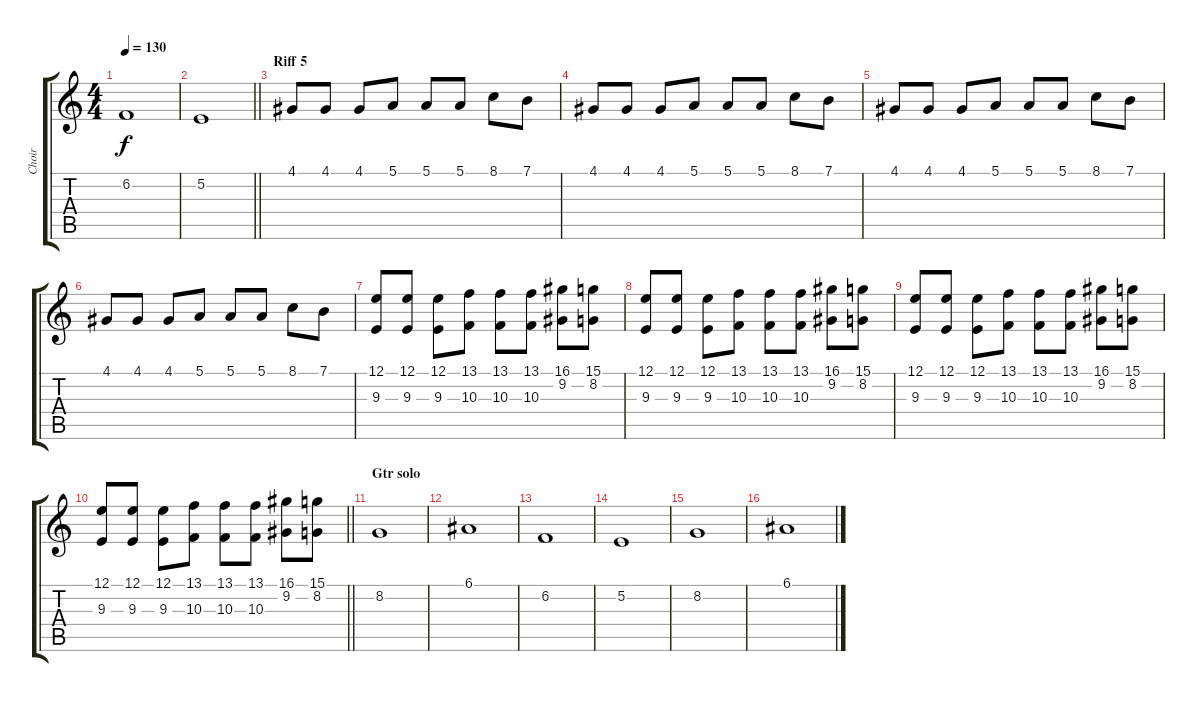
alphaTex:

\track ("Choir" "Choir") {instrument choiraahs}
\staff {score tabs}
\tuning (E4 B3 G3 D3 A2 E2) {hide}
\ts (4 4)
\tempo 130
\clef g2
\ks c
6.2.1{dy f} |
\barLineRight lightlight
5.2.1 |
\section ("" "Riff 5")
4.1.8 4.1.8 4.1.8 5.1.8 5.1.8 5.1.8 8.1.8 7.1.8 |
4.1.8 4.1.8 4.1.8 5.1.8 5.1.8 5.1.8 8.1.8 7.1.8 |
4.1.8 4.1.8 4.1.8 5.1.8 5.1.8 5.1.8 8.1.8 7.1.8 |
4.1.8 4.1.8 4.1.8 5.1.8 5.1.8 5.1.8 8.1.8 7.1.8 |
(12.1 9.3).8 (12.1 9.3).8 (12.1 9.3).8 (13.1 10.3).8 (13.1 10.3).8 (13.1 10.3).8 (16.1 9.2).8 (15.1 8.2).8 |
(12.1 9.3).8 (12.1 9.3).8 (12.1 9.3).8 (13.1 10.3).8 (13.1 10.3).8 (13.1 10.3).8 (16.1 9.2).8 (15.1 8.2).8 |
(12.1 9.3).8 (12.1 9.3).8 (12.1 9.3).8 (13.1 10.3).8 (13.1 10.3).8 (13.1 10.3).8 (16.1 9.2).8 (15.1 8.2).8 |
\barLineRight lightlight
(12.1 9.3).8 (12.1 9.3).8 (12.1 9.3).8 (13.1 10.3).8 (13.1 10.3).8 (13.1 10.3).8 (16.1 9.2).8 (15.1 8.2).8 |
\section ("" "Gtr solo")
8.2.1 |
6.1.1 |
6.2.1 |
5.2.1 |
8.2.1 |
6.1.1
